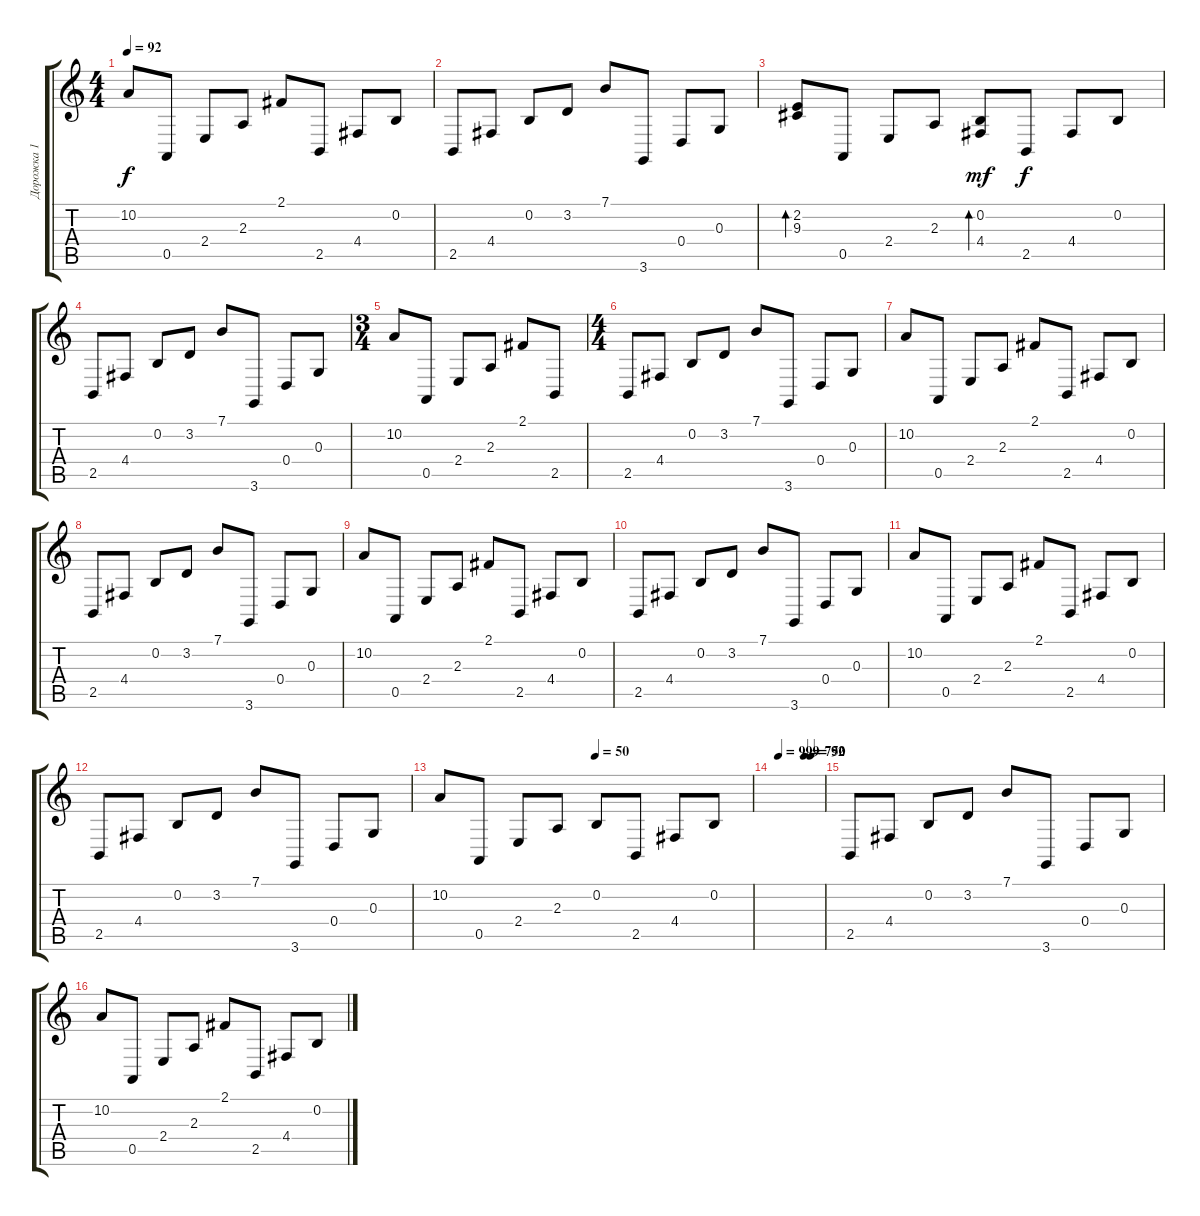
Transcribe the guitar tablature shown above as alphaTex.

\track ("Дорожка 1" "Дорожка 1") {instrument acousticgrandpiano}
\staff {score tabs}
\tuning (E4 B3 G3 D3 A2 E2) {hide}
\ts (4 4)
\tempo 92
\clef g2
\ks c
10.2.8{dy f} 0.5.8 2.4.8 2.3.8 2.1.8 2.5.8 4.4.8 0.2.8 |
2.5.8 4.4.8 0.2.8 3.2.8 7.1.8 3.6.8 0.4.8 0.3.8 |
(2.2 9.3).8{bd 480} 0.5.8 2.4.8 2.3.8 (0.2 4.4).8{bd 480 dy mf} 2.5.8{dy f} 4.4.8 0.2.8 |
2.5.8 4.4.8 0.2.8 3.2.8 7.1.8 3.6.8 0.4.8 0.3.8 |
\ts (3 4)
10.2.8 0.5.8 2.4.8 2.3.8 2.1.8 2.5.8 |
\ts (4 4)
2.5.8 4.4.8 0.2.8 3.2.8 7.1.8 3.6.8 0.4.8 0.3.8 |
10.2.8 0.5.8 2.4.8 2.3.8 2.1.8 2.5.8 4.4.8 0.2.8 |
2.5.8 4.4.8 0.2.8 3.2.8 7.1.8 3.6.8 0.4.8 0.3.8 |
10.2.8 0.5.8 2.4.8 2.3.8 2.1.8 2.5.8 4.4.8 0.2.8 |
2.5.8 4.4.8 0.2.8 3.2.8 7.1.8 3.6.8 0.4.8 0.3.8 |
10.2.8 0.5.8 2.4.8 2.3.8 2.1.8 2.5.8 4.4.8 0.2.8 |
2.5.8 4.4.8 0.2.8 3.2.8 7.1.8 3.6.8 0.4.8 0.3.8 |
\tempo (50 0.5)
10.2.8 0.5.8 2.4.8 2.3.8 0.2.8 2.5.8 4.4.8 0.2.8 |
\tempo (999 0.125)
\tempo (750 0.625)
\tempo (92 0.75)
|
2.5.8 4.4.8 0.2.8 3.2.8 7.1.8 3.6.8 0.4.8 0.3.8 |
10.2.8 0.5.8 2.4.8 2.3.8 2.1.8 2.5.8 4.4.8 0.2.8
